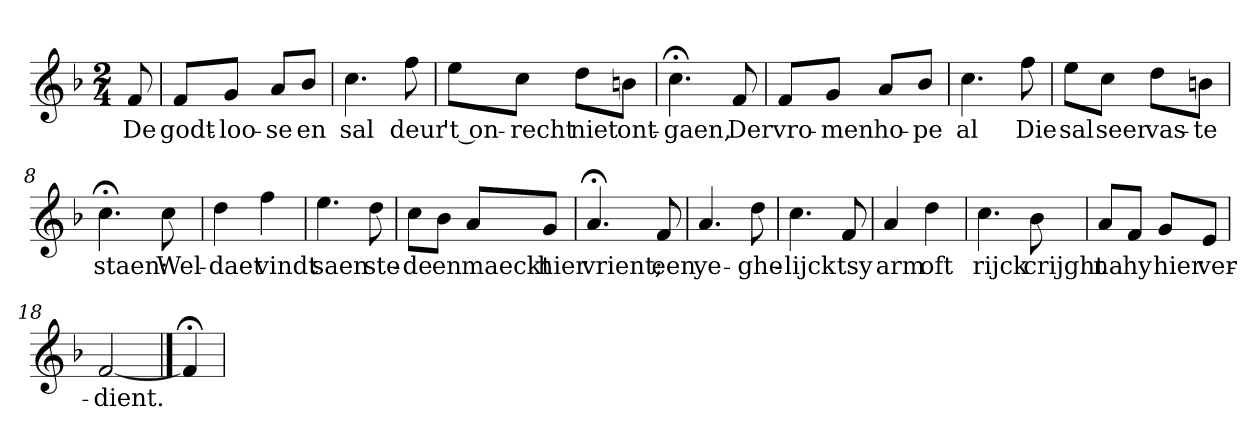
**kern	**text
*part1	*part1
*staff1	*staff1
*k[b-]	*
*F:	*
*M2/4	*
*MM120	*
=	=
8f	De
=1	=1
8fL	godt-
8gJ	-loo-
8aL	-se
8b-J	en
=2	=2
4.cc	sal
8ff	deur
=3	=3
8eeL	't on-
8ccJ	-recht
8ddL	niet
8bnJ	ont-
=4	=4
4.cc;<	-gaen,
8f	Der
=5	=5
8fL	vro-
8gJ	-men
8aL	ho-
8b-J	-pe
=6	=6
4.cc	al
8ff	Die
=7	=7
8eeL	sal
8ccJ	seer
8ddL	vas-
8bnJ	-te
=8	=8
4.cc;<	staen:
8cc	Wel-
=9	=9
4dd	-daet
4ff	vindt
=10	=10
4.ee	saen
8dd	ste-
=11	=11
8ccL	-de
8b-J	en
8aL	maeckt
8gJ	hier
=12	=12
4.a;<	vrient;
8f	een
=13	=13
4.a	ye-
8dd	-ghe-
=14	=14
4.cc	-lijck
8f	tsy
=15	=15
4a	arm
4dd	oft
=16	=16
4.cc	rijck
8b-	crijght
=17	=17
8aL	na
8fJ	hy
8gL	hier
8eJ	ver-
=18	=18
[2f	-dient.
==19	==19
4f;<]	.
=	=
*-	*-
